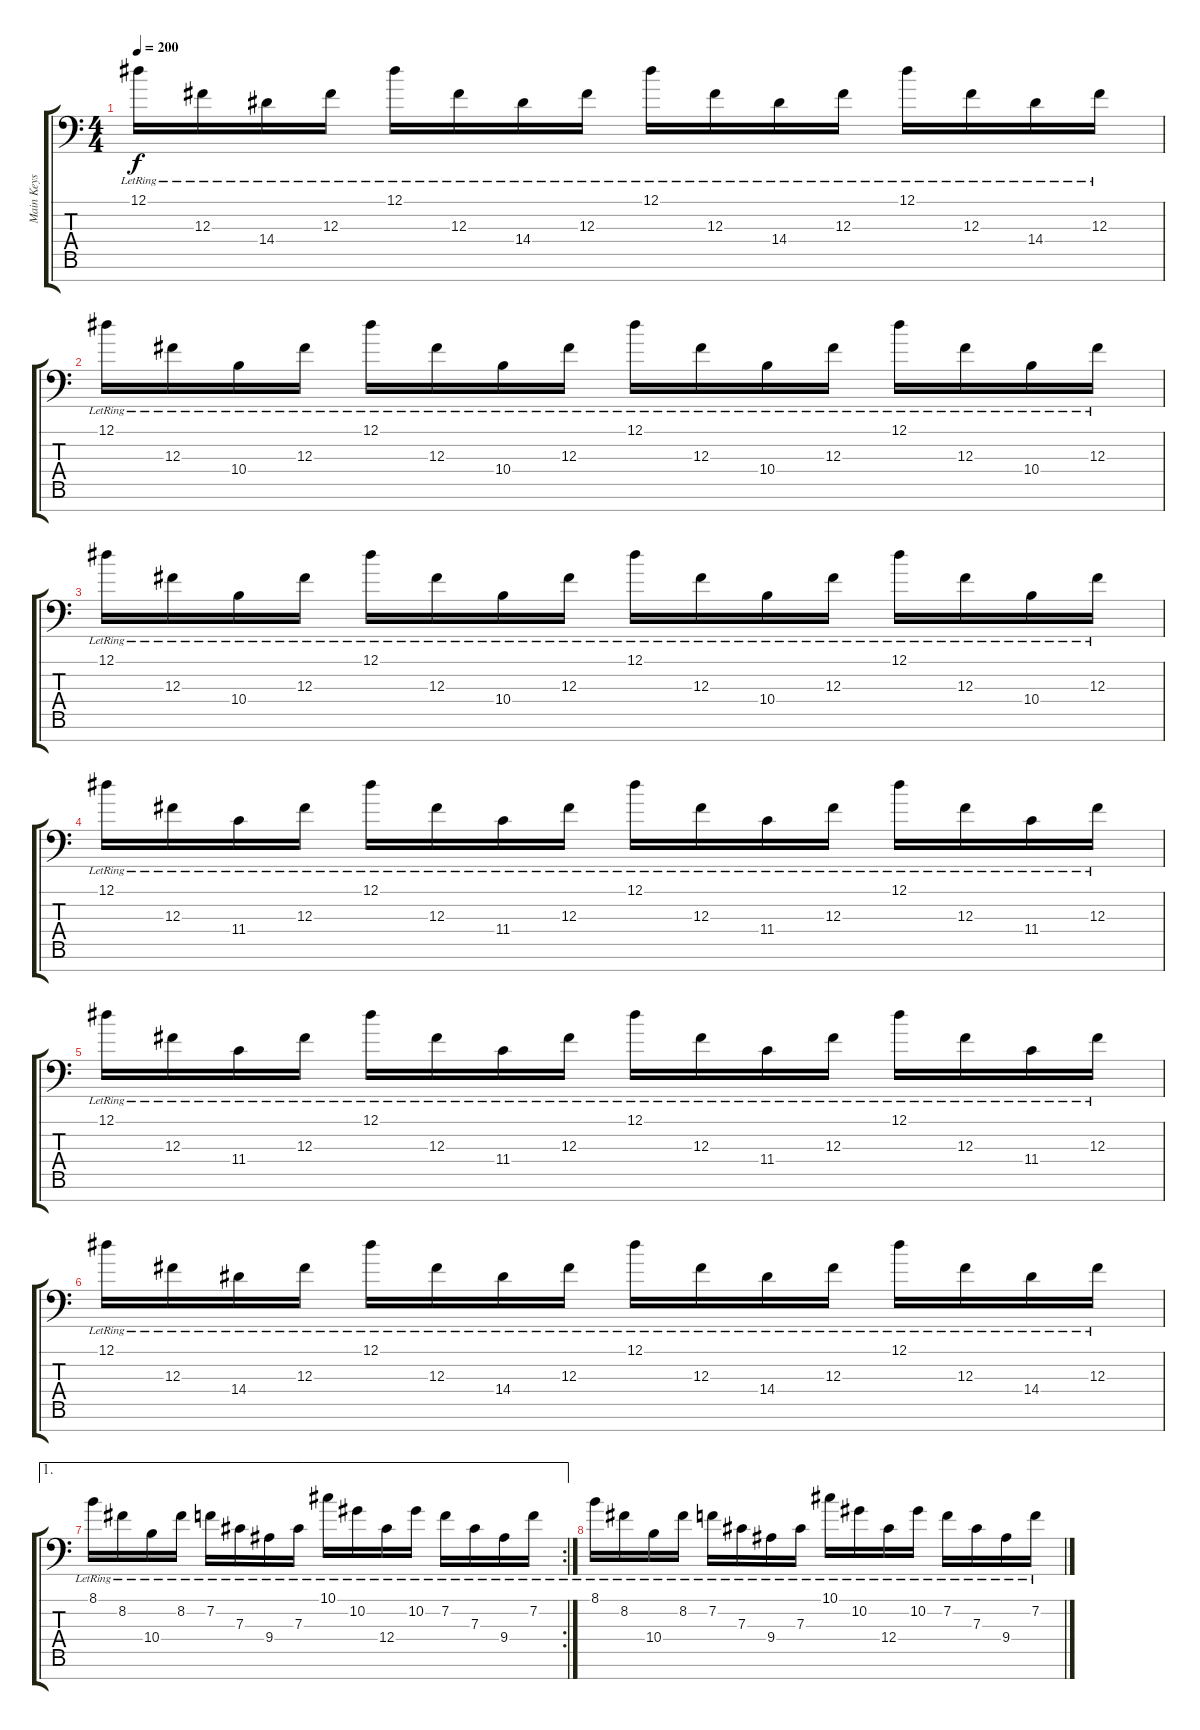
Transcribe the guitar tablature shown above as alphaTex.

\track ("Main Keys " "Main Keys ") {instrument orchestrahit}
\staff {score tabs}
\tuning (Eb4 Bb3 Gb3 Db3 Ab2 Eb2 Eb1) {hide}
\ts (4 4)
\tempo 200
\clef f4
\ks c
12.1{lr}.16{dy f volume 11 instrument harpsichord} 12.3{lr}.16 14.4{lr}.16 12.3{lr}.16 12.1{lr}.16 12.3{lr}.16 14.4{lr}.16 12.3{lr}.16 12.1{lr}.16 12.3{lr}.16 14.4{lr}.16 12.3{lr}.16 12.1{lr}.16 12.3{lr}.16 14.4{lr}.16 12.3{lr}.16 |
12.1{lr}.16{volume 11 instrument harpsichord} 12.3{lr}.16 10.4{lr}.16 12.3{lr}.16 12.1{lr}.16 12.3{lr}.16 10.4{lr}.16 12.3{lr}.16 12.1{lr}.16 12.3{lr}.16 10.4{lr}.16 12.3{lr}.16 12.1{lr}.16 12.3{lr}.16 10.4{lr}.16 12.3{lr}.16 |
12.1{lr}.16{volume 11 instrument harpsichord} 12.3{lr}.16 10.4{lr}.16 12.3{lr}.16 12.1{lr}.16 12.3{lr}.16 10.4{lr}.16 12.3{lr}.16 12.1{lr}.16 12.3{lr}.16 10.4{lr}.16 12.3{lr}.16 12.1{lr}.16 12.3{lr}.16 10.4{lr}.16 12.3{lr}.16 |
12.1{lr}.16{volume 11 instrument harpsichord} 12.3{lr}.16 11.4{lr}.16 12.3{lr}.16 12.1{lr}.16 12.3{lr}.16 11.4{lr}.16 12.3{lr}.16 12.1{lr}.16 12.3{lr}.16 11.4{lr}.16 12.3{lr}.16 12.1{lr}.16 12.3{lr}.16 11.4{lr}.16 12.3{lr}.16 |
12.1{lr}.16{volume 11 instrument harpsichord} 12.3{lr}.16 11.4{lr}.16 12.3{lr}.16 12.1{lr}.16 12.3{lr}.16 11.4{lr}.16 12.3{lr}.16 12.1{lr}.16 12.3{lr}.16 11.4{lr}.16 12.3{lr}.16 12.1{lr}.16 12.3{lr}.16 11.4{lr}.16 12.3{lr}.16 |
12.1{lr}.16{volume 11 instrument harpsichord} 12.3{lr}.16 14.4{lr}.16 12.3{lr}.16 12.1{lr}.16 12.3{lr}.16 14.4{lr}.16 12.3{lr}.16 12.1{lr}.16 12.3{lr}.16 14.4{lr}.16 12.3{lr}.16 12.1{lr}.16 12.3{lr}.16 14.4{lr}.16 12.3{lr}.16 |
\ae 1
\rc 2
8.1{lr}.16 8.2{lr}.16 10.4{lr}.16 8.2{lr}.16 7.2{lr}.16 7.3{lr}.16 9.4{lr}.16 7.3{lr}.16 10.1{lr}.16 10.2{lr}.16 12.4{lr}.16 10.2{lr}.16 7.2{lr}.16 7.3{lr}.16 9.4{lr}.16 7.2{lr}.16 |
8.1{lr}.16 8.2{lr}.16 10.4{lr}.16 8.2{lr}.16 7.2{lr}.16 7.3{lr}.16 9.4{lr}.16 7.3{lr}.16 10.1{lr}.16 10.2{lr}.16 12.4{lr}.16 10.2{lr}.16 7.2{lr}.16 7.3{lr}.16 9.4{lr}.16 7.2{lr}.16
